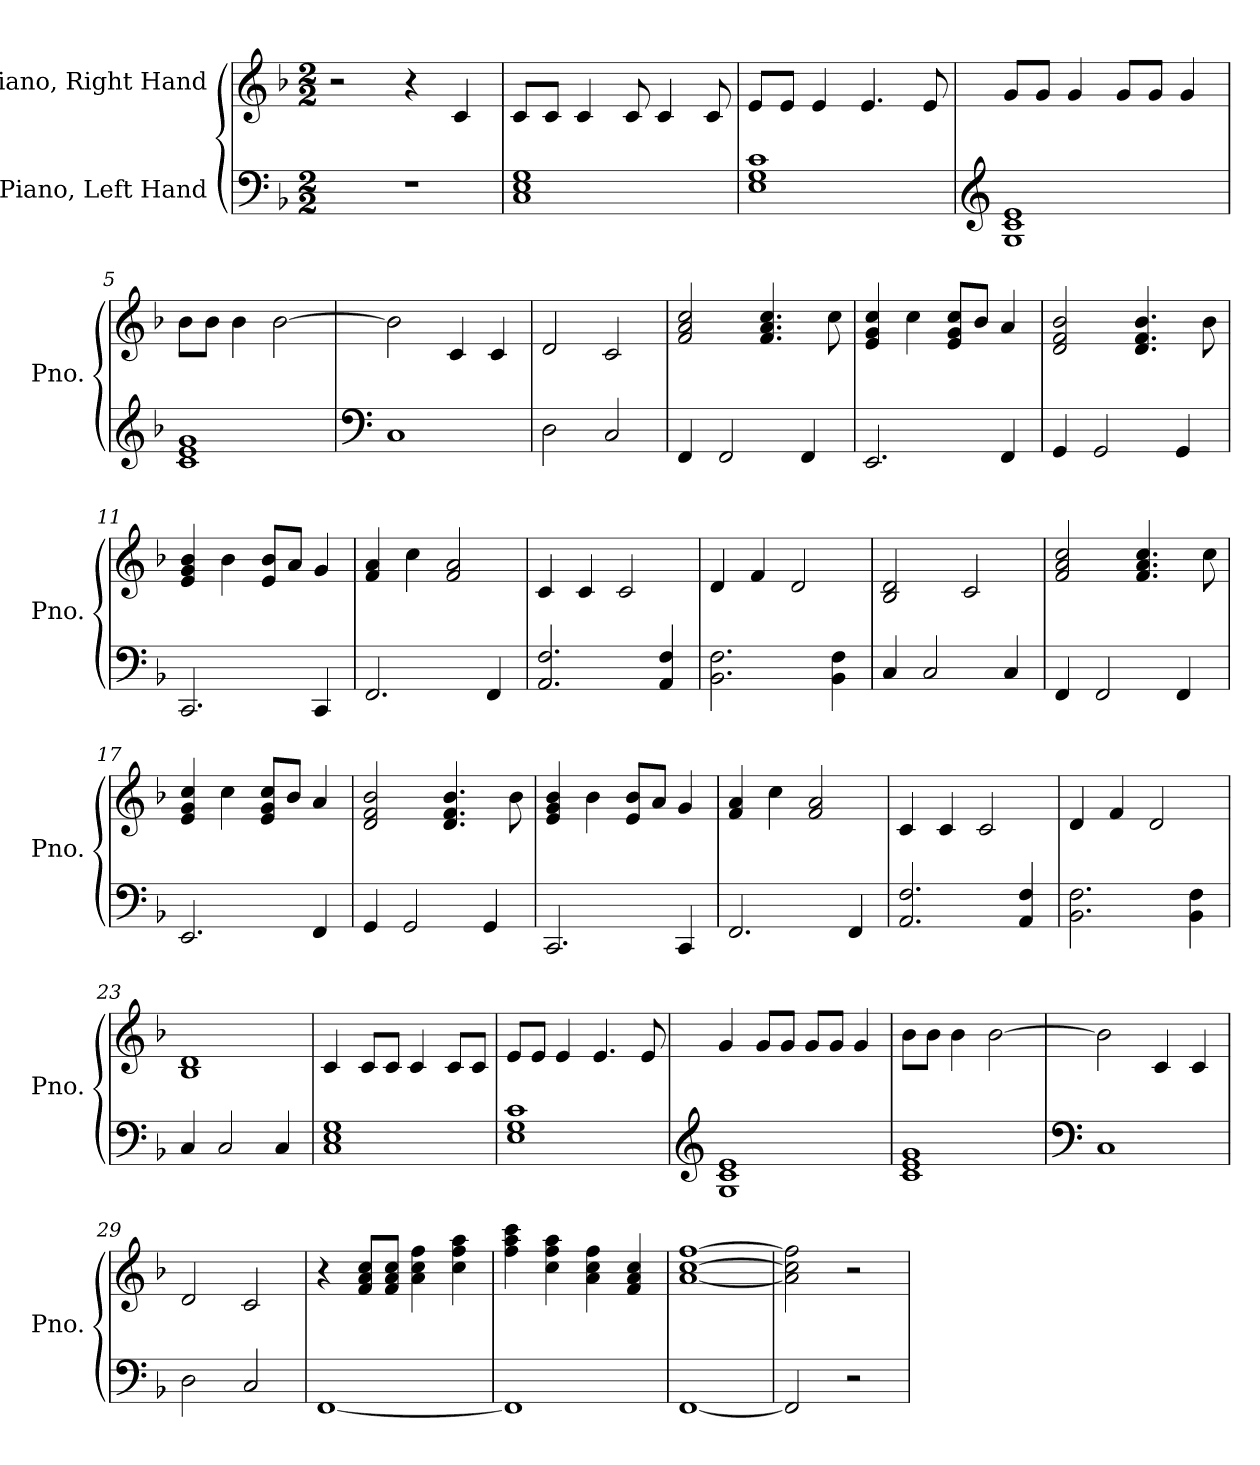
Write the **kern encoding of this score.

**kern	**kern
*part2	*part1
*staff2	*staff1
*I"Piano, Left Hand	*I"Piano, Right Hand
*I'Pno.	*I'Pno.
*clefF4	*clefG2
*k[b-]	*k[b-]
*M2/2	*M2/2
*MM100	*MM100
=1	=1
1r	2r
.	4r
.	4c/
=2	=2
1C 1E 1G	8c/L
.	8c/J
.	4c/
.	8c/
.	4c/
.	8c/
=3	=3
1E 1G 1c	8e/L
.	8e/J
.	4e/
.	4.e/
.	8e/
=4	=4
*clefG2	*
1G 1c 1e	8g/L
.	8g/J
.	4g/
.	8g/L
.	8g/J
.	4g/
=5	=5
1c 1e 1g	8b-\L
.	8b-\J
.	4b-\
.	[2b-\
!!LO:LB:g=z
=6	=6
*clefF4	*
1C	2b-\]
.	4c/
.	4c/
=7	=7
2D\	2d/
2C/	2c/
=8	=8
4FF/	2f/ 2a/ 2cc/
2FF/	.
.	4.f/ 4.a/ 4.cc/
4FF/	.
.	8cc\
=9	=9
2.EE/	4e/ 4g/ 4cc/
.	4cc\
.	8e/ 8g/ 8cc/L
.	8b-/J
4FF/	4a/
=10	=10
4GG/	2d/ 2f/ 2b-/
2GG/	.
.	4.d/ 4.f/ 4.b-/
4GG/	.
.	8b-\
=11	=11
2.CC/	4e/ 4g/ 4b-/
.	4b-\
.	8e/ 8b-/L
.	8a/J
4CC/	4g/
=12	=12
2.FF/	4f/ 4a/
.	4cc\
.	2f/ 2a/
4FF/	.
=13	=13
2.AA/ 2.F/	4c/
.	4c/
.	2c/
4AA/ 4F/	.
=14	=14
2.BB-\ 2.F\	4d/
.	4f/
.	2d/
4BB-\ 4F\	.
!!LO:LB:g=z
=15	=15
4C/	2B-/ 2d/
2C/	.
.	2c/
4C/	.
=16	=16
4FF/	2f/ 2a/ 2cc/
2FF/	.
.	4.f/ 4.a/ 4.cc/
4FF/	.
.	8cc\
=17	=17
2.EE/	4e/ 4g/ 4cc/
.	4cc\
.	8e/ 8g/ 8cc/L
.	8b-/J
4FF/	4a/
=18	=18
4GG/	2d/ 2f/ 2b-/
2GG/	.
.	4.d/ 4.f/ 4.b-/
4GG/	.
.	8b-\
=19	=19
2.CC/	4e/ 4g/ 4b-/
.	4b-\
.	8e/ 8b-/L
.	8a/J
4CC/	4g/
=20	=20
2.FF/	4f/ 4a/
.	4cc\
.	2f/ 2a/
4FF/	.
=21	=21
2.AA/ 2.F/	4c/
.	4c/
.	2c/
4AA/ 4F/	.
=22	=22
2.BB-\ 2.F\	4d/
.	4f/
.	2d/
4BB-\ 4F\	.
=23	=23
4C/	1B- 1d
2C/	.
4C/	.
!!LO:LB:g=z
=24	=24
1C 1E 1G	4c/
.	8c/L
.	8c/J
.	4c/
.	8c/L
.	8c/J
=25	=25
1E 1G 1c	8e/L
.	8e/J
.	4e/
.	4.e/
.	8e/
=26	=26
*clefG2	*
1G 1c 1e	4g/
.	8g/L
.	8g/J
.	8g/L
.	8g/J
.	4g/
=27	=27
1c 1e 1g	8b-\L
.	8b-\J
.	4b-\
.	[2b-\
=28	=28
*clefF4	*
1C	2b-\]
.	4c/
.	4c/
=29	=29
2D\	2d/
2C/	2c/
!!LO:LB:g=z
=30	=30
[1FF	4r
.	8f/ 8a/ 8cc/L
.	8f/ 8a/ 8cc/J
.	4a\ 4cc\ 4ff\
.	4cc\ 4ff\ 4aa\
=31	=31
1FF]	4ff\ 4aa\ 4ccc\
.	4cc\ 4ff\ 4aa\
.	4a\ 4cc\ 4ff\
.	4f/ 4a/ 4cc/
=32	=32
[1FF	[1a [1cc [1ff
=33	=33
2FF/]	2a\] 2cc\] 2ff\]
2r	2r
=	=
*-	*-
